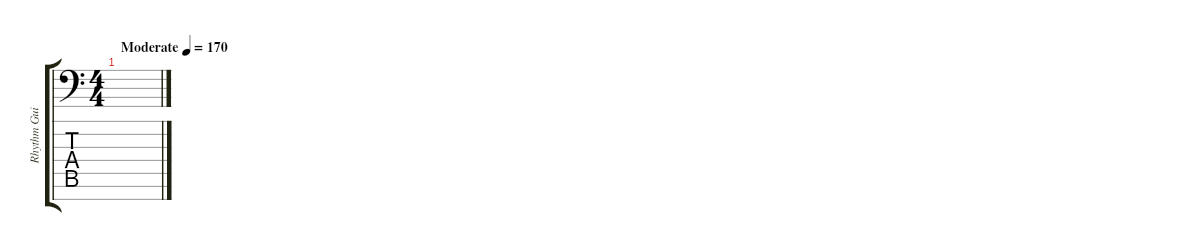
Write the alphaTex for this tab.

\track ("Rhythm Guitar" "Rhythm Gui") {instrument overdrivenguitar}
\staff {score tabs}
\tuning (Bb3 F3 Db3 Ab2 Eb2 Bb1 Eb1) {hide}
\ts (4 4)
\tempo (170 "Moderate")
\clef f4
\ks c
